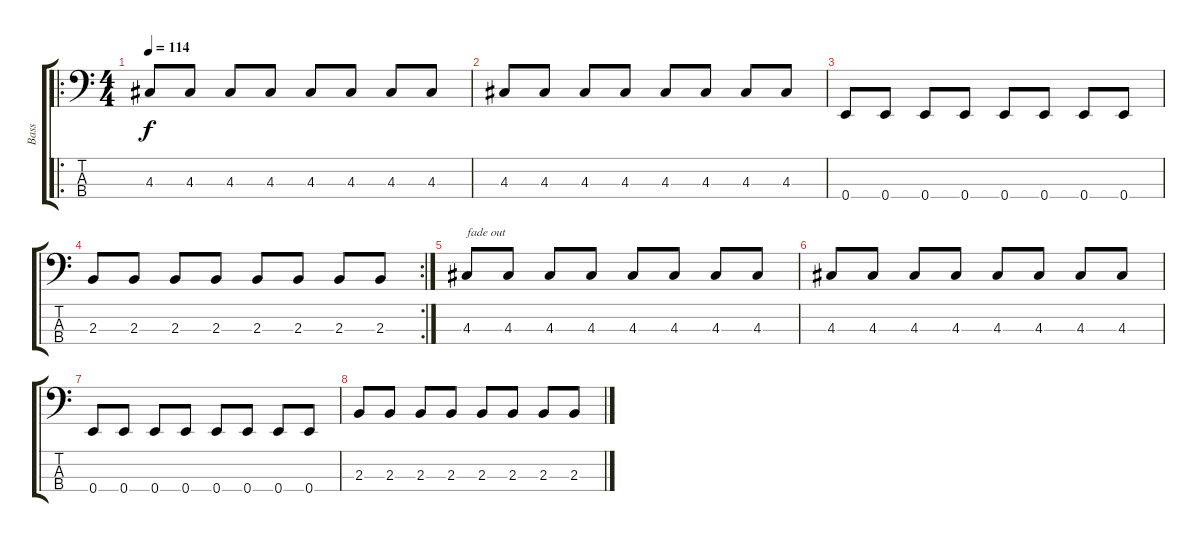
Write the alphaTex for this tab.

\track ("Bass" "Bass") {instrument electricbassfinger}
\staff {score tabs}
\tuning (G2 D2 A1 E1) {hide}
\ro
\ts (4 4)
\tempo 114
\clef f4
\ks c
4.3.8{dy f} 4.3.8 4.3.8 4.3.8 4.3.8 4.3.8 4.3.8 4.3.8 |
4.3.8 4.3.8 4.3.8 4.3.8 4.3.8 4.3.8 4.3.8 4.3.8 |
0.4.8 0.4.8 0.4.8 0.4.8 0.4.8 0.4.8 0.4.8 0.4.8 |
\rc 2
2.3.8 2.3.8 2.3.8 2.3.8 2.3.8 2.3.8 2.3.8 2.3.8 |
4.3.8{txt "fade out" volume 8} 4.3.8 4.3.8 4.3.8 4.3.8 4.3.8 4.3.8 4.3.8 |
4.3.8 4.3.8 4.3.8 4.3.8 4.3.8 4.3.8 4.3.8 4.3.8 |
0.4.8{volume 0} 0.4.8 0.4.8 0.4.8 0.4.8 0.4.8 0.4.8 0.4.8 |
2.3.8 2.3.8 2.3.8 2.3.8 2.3.8 2.3.8 2.3.8 2.3.8
